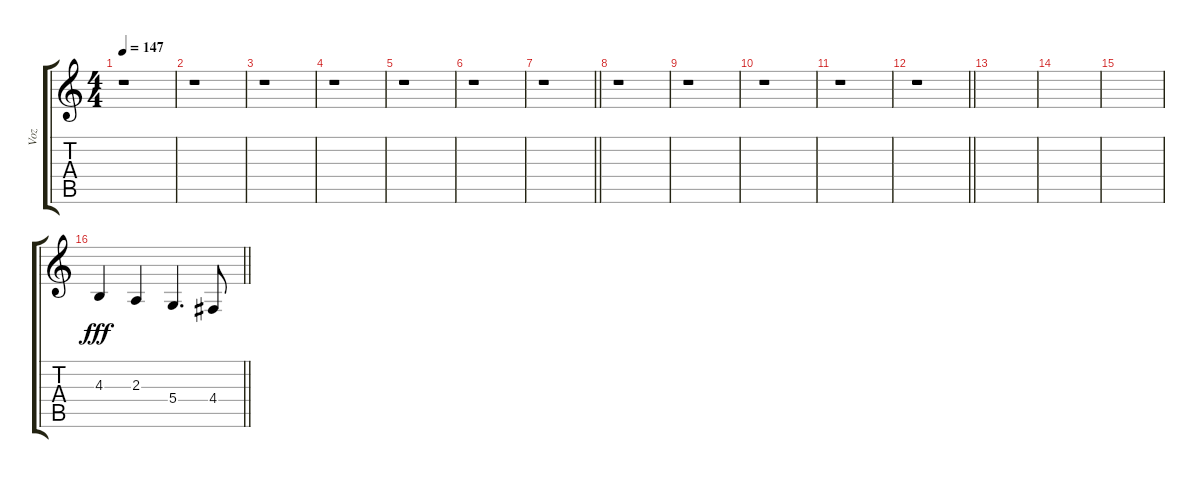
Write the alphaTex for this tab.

\track ("Voz" "Voz") {instrument accordion}
\staff {score tabs}
\tuning (E4 B3 G3 D3 A2 E2) {hide}
\ts (4 4)
\tempo 147
\clef g2
\ks c
r.1{dy f} |
r.1 |
r.1 |
r.1 |
r.1 |
r.1 |
\barLineRight lightlight
r.1 |
r.1 |
r.1 |
r.1 |
r.1 |
\barLineRight lightlight
r.1 |
|
|
|
\barLineRight lightlight
4.3.4{dy fff volume 16} 2.3.4 5.4.4{d} 4.4.8
